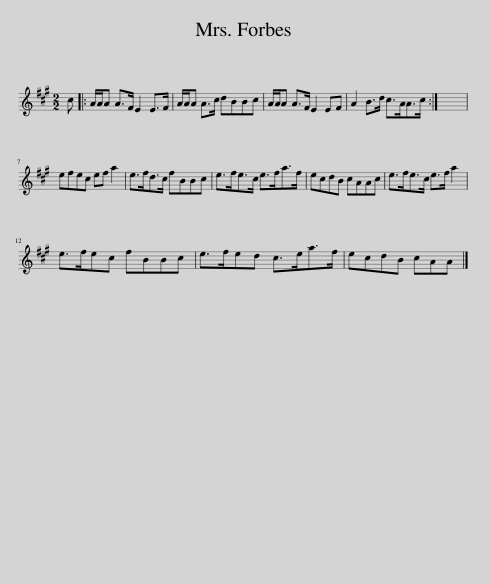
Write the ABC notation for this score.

X:1
L:1/8
M:2/2
I:linebreak $
K:A
V:1 treble
V:1
 c |: A/A/A A>F E2 E>F | A/A/A A>c dBBc | A/A/A A>F E2 EF | A2 B>d c>AA>c :| %5
 x8 |$ efec ef a2 | e>fd>c fBBc | e>fe>c e>fa>f | ecdB cAAc | %10
 e>fe>c e>f a2 |$ e>fec fBBc | e>fed c>ea>f | ecdB cAA |] %14
